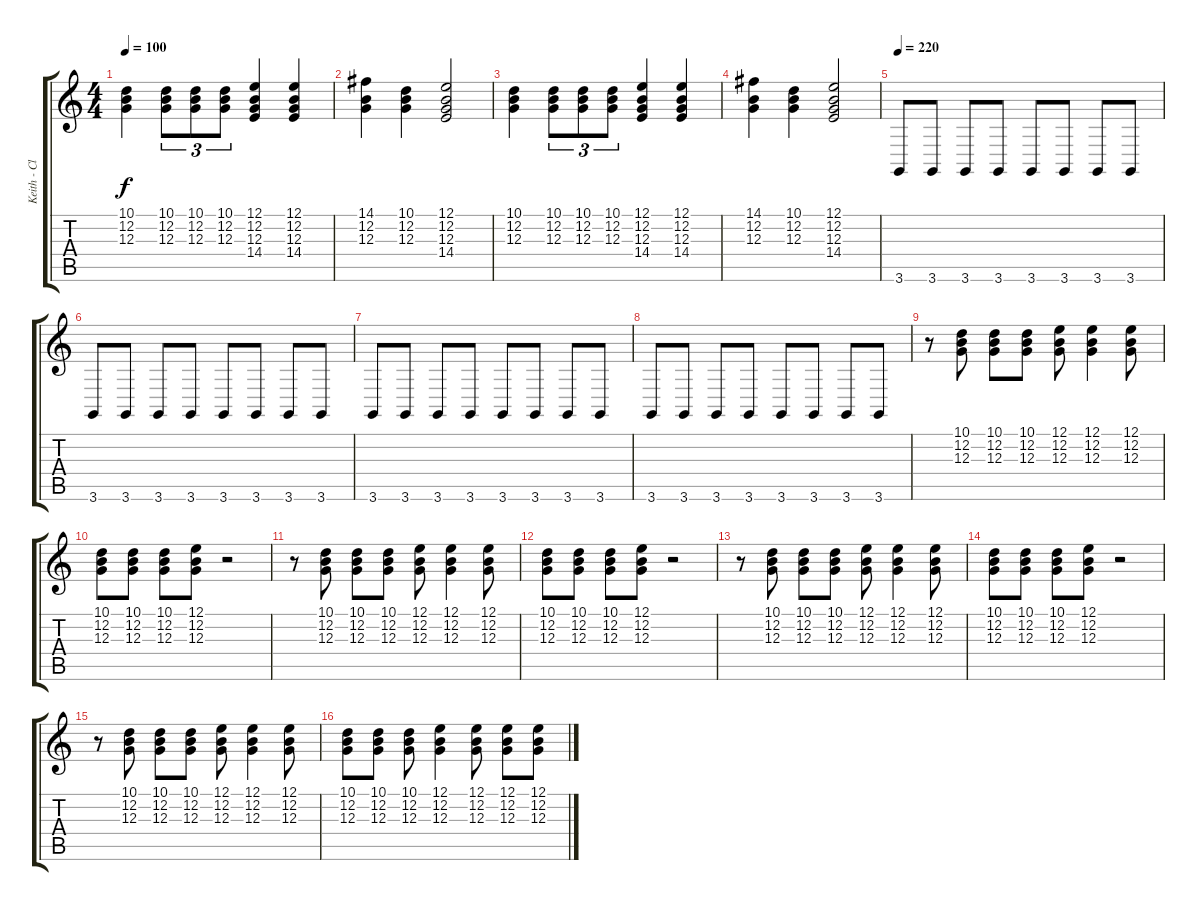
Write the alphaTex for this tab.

\track ("Keith - Clavinet RH" "Keith - Cl") {instrument clavinet}
\staff {score tabs}
\tuning (E4 B3 G3 D3 A2 E2) {hide}
\ts (4 4)
\tempo 100
\tempo 140
\tempo 100
\clef g2
\ks c
(10.1 12.2 12.3).4{dy f instrument clavinet} (10.1 12.2 12.3).8{tu (3 2)} (10.1 12.2 12.3).8{tu (3 2)} (10.1 12.2 12.3).8{tu (3 2)} (12.1 12.2 12.3 14.4).4 (12.1 12.2 12.3 14.4).4 |
(14.1 12.2 12.3).4 (10.1 12.2 12.3).4 (12.1 12.2 12.3 14.4).2 |
(10.1 12.2 12.3).4 (10.1 12.2 12.3).8{tu (3 2)} (10.1 12.2 12.3).8{tu (3 2)} (10.1 12.2 12.3).8{tu (3 2)} (12.1 12.2 12.3 14.4).4 (12.1 12.2 12.3 14.4).4 |
(14.1 12.2 12.3).4 (10.1 12.2 12.3).4 (12.1 12.2 12.3 14.4).2 |
\tempo 220
3.6.8 3.6.8 3.6.8 3.6.8 3.6.8 3.6.8 3.6.8 3.6.8 |
3.6.8 3.6.8 3.6.8 3.6.8 3.6.8 3.6.8 3.6.8 3.6.8 |
3.6.8 3.6.8 3.6.8 3.6.8 3.6.8 3.6.8 3.6.8 3.6.8 |
3.6.8 3.6.8 3.6.8 3.6.8 3.6.8 3.6.8 3.6.8 3.6.8 |
r.8 (10.1 12.2 12.3).8 (10.1 12.2 12.3).8 (10.1 12.2 12.3).8 (12.1 12.2 12.3).8 (12.1 12.2 12.3).4 (12.1 12.2 12.3).8 |
(10.1 12.2 12.3).8 (10.1 12.2 12.3).8 (10.1 12.2 12.3).8 (12.1 12.2 12.3).8 r.2 |
r.8 (10.1 12.2 12.3).8 (10.1 12.2 12.3).8 (10.1 12.2 12.3).8 (12.1 12.2 12.3).8 (12.1 12.2 12.3).4 (12.1 12.2 12.3).8 |
(10.1 12.2 12.3).8 (10.1 12.2 12.3).8 (10.1 12.2 12.3).8 (12.1 12.2 12.3).8 r.2 |
r.8 (10.1 12.2 12.3).8 (10.1 12.2 12.3).8 (10.1 12.2 12.3).8 (12.1 12.2 12.3).8 (12.1 12.2 12.3).4 (12.1 12.2 12.3).8 |
(10.1 12.2 12.3).8 (10.1 12.2 12.3).8 (10.1 12.2 12.3).8 (12.1 12.2 12.3).8 r.2 |
r.8 (10.1 12.2 12.3).8 (10.1 12.2 12.3).8 (10.1 12.2 12.3).8 (12.1 12.2 12.3).8 (12.1 12.2 12.3).4 (12.1 12.2 12.3).8 |
(10.1 12.2 12.3).8 (10.1 12.2 12.3).8 (10.1 12.2 12.3).8 (12.1 12.2 12.3).4 (12.1 12.2 12.3).8 (12.1 12.2 12.3).8 (12.1 12.2 12.3).8
